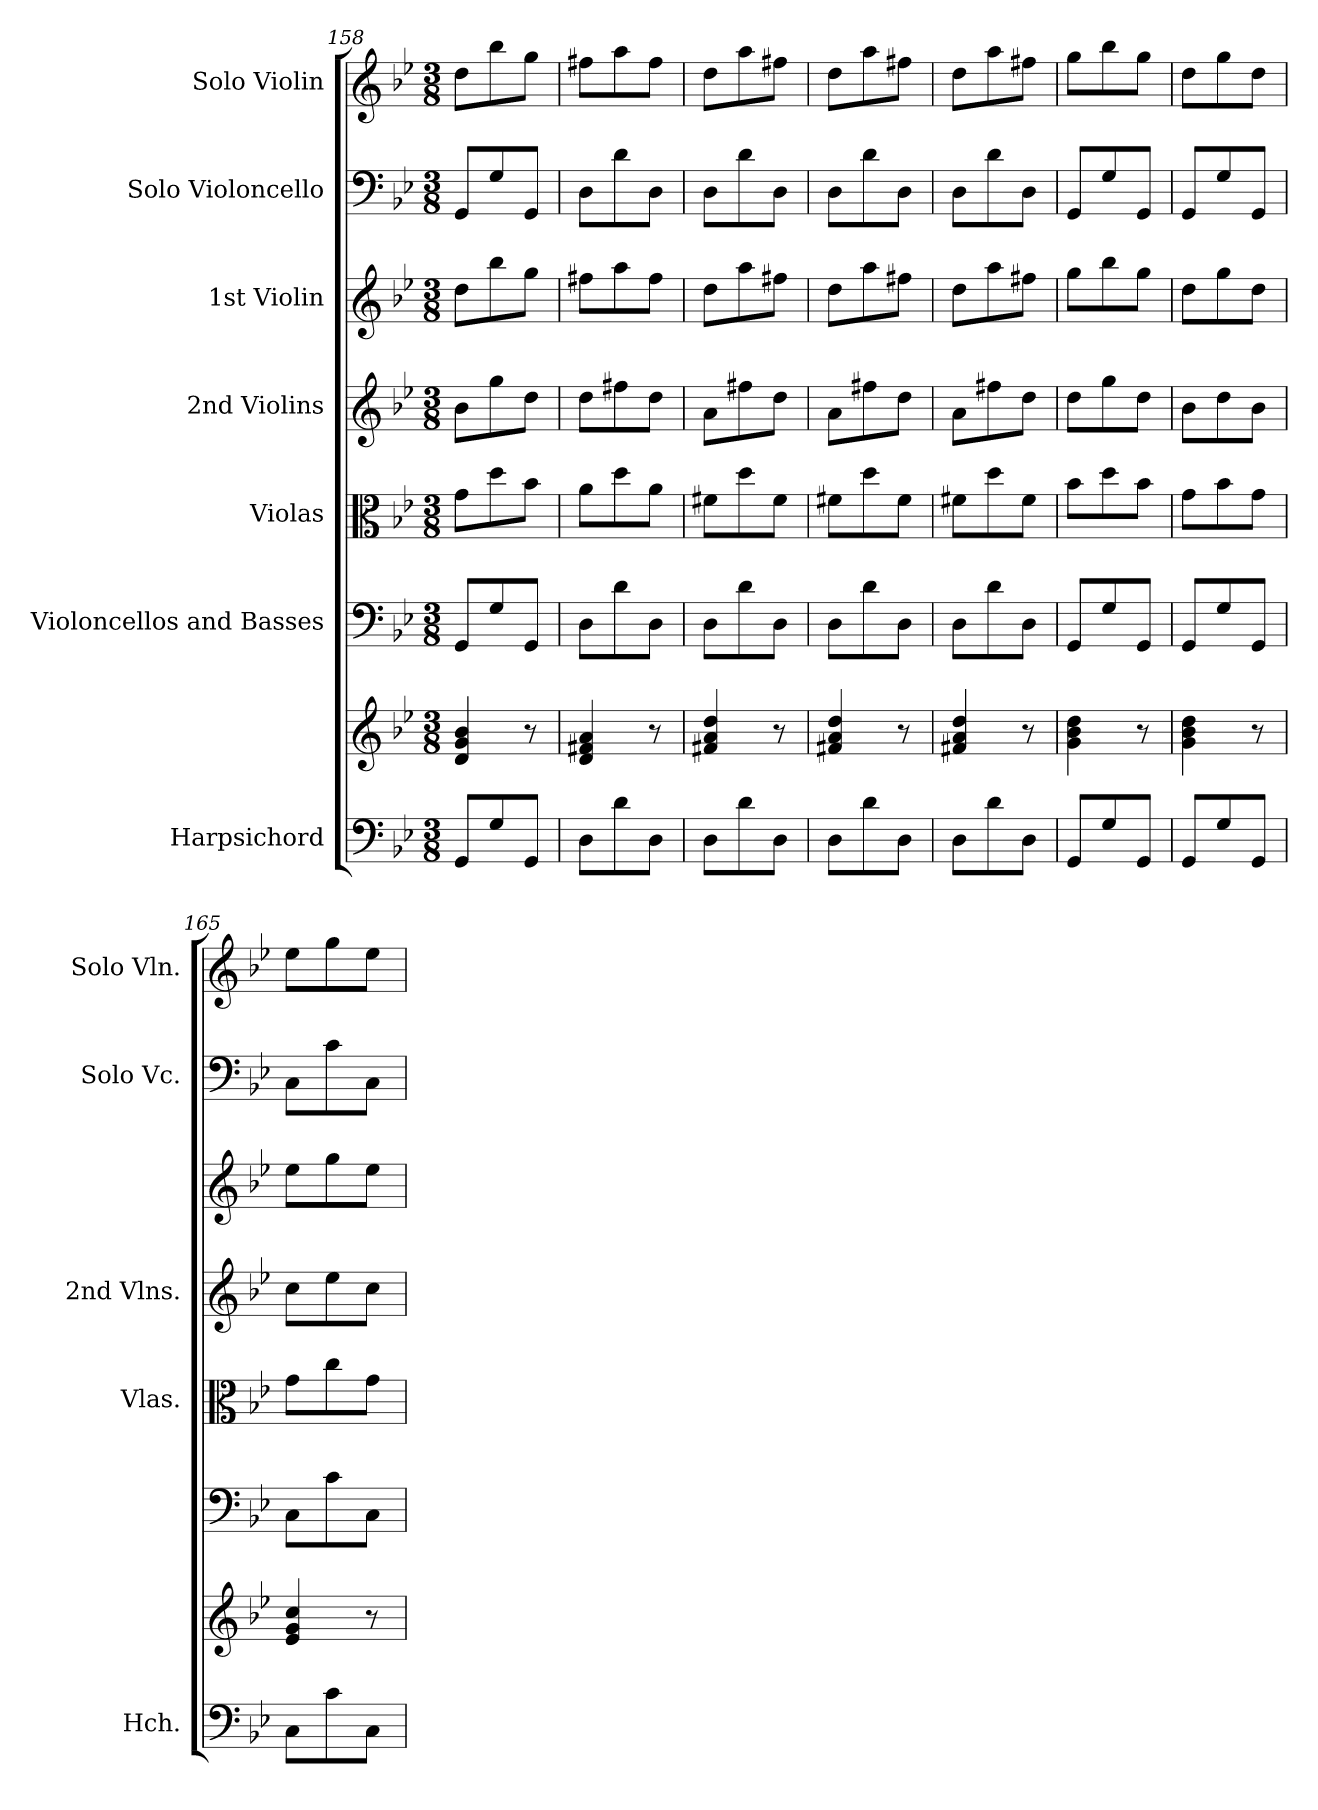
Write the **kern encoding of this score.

**kern	**kern	**kern	**kern	**kern	**kern	**kern	**kern
*part7	*part7	*part6	*part5	*part4	*part3	*part2	*part1
*staff8	*staff7	*staff6	*staff5	*staff4	*staff3	*staff2	*staff1
*I"Harpsichord	*	*I"Violoncellos and Basses	*I"Violas	*I"2nd Violins	*I"1st Violin	*I"Solo Violoncello	*I"Solo Violin
*I'Hch.	*	*	*I'Vlas.	*I'2nd Vlns.	*	*I'Solo Vc.	*I'Solo Vln.
!!LO:PB:g=z
*clefF4	*clefG2	*clefF4	*clefC3	*clefG2	*clefG2	*clefF4	*clefG2
*k[b-e-]	*k[b-e-]	*k[b-e-]	*k[b-e-]	*k[b-e-]	*k[b-e-]	*k[b-e-]	*k[b-e-]
*M3/8	*M3/8	*M3/8	*M3/8	*M3/8	*M3/8	*M3/8	*M3/8
=158	=158	=158	=158	=158	=158	=158	=158
8GG/L	4d/ 4g/ 4b-/	8GG/L	8g\L	8b-\L	8dd\L	8GG/L	8dd\L
8G/	.	8G/	8dd\	8gg\	8bb-\	8G/	8bb-\
8GG/J	8r	8GG/J	8b-\J	8dd\J	8gg\J	8GG/J	8gg\J
=159	=159	=159	=159	=159	=159	=159	=159
8D\L	4d/ 4f#X/ 4a/	8D\L	8a\L	8dd\L	8ff#X\L	8D\L	8ff#X\L
8d\	.	8d\	8dd\	8ff#X\	8aa\	8d\	8aa\
8D\J	8r	8D\J	8a\J	8dd\J	8ff#\J	8D\J	8ff#\J
=160	=160	=160	=160	=160	=160	=160	=160
8D\L	4f#X/ 4a/ 4dd/	8D\L	8f#X\L	8a\L	8dd\L	8D\L	8dd\L
8d\	.	8d\	8dd\	8ff#X\	8aa\	8d\	8aa\
8D\J	8r	8D\J	8f#\J	8dd\J	8ff#X\J	8D\J	8ff#X\J
=161	=161	=161	=161	=161	=161	=161	=161
8D\L	4f#X/ 4a/ 4dd/	8D\L	8f#X\L	8a\L	8dd\L	8D\L	8dd\L
8d\	.	8d\	8dd\	8ff#X\	8aa\	8d\	8aa\
8D\J	8r	8D\J	8f#\J	8dd\J	8ff#X\J	8D\J	8ff#X\J
=162	=162	=162	=162	=162	=162	=162	=162
8D\L	4f#X/ 4a/ 4dd/	8D\L	8f#X\L	8a\L	8dd\L	8D\L	8dd\L
8d\	.	8d\	8dd\	8ff#X\	8aa\	8d\	8aa\
8D\J	8r	8D\J	8f#\J	8dd\J	8ff#X\J	8D\J	8ff#X\J
=163	=163	=163	=163	=163	=163	=163	=163
8GG/L	4g\ 4b-\ 4dd\	8GG/L	8b-\L	8dd\L	8gg\L	8GG/L	8gg\L
8G/	.	8G/	8dd\	8gg\	8bb-\	8G/	8bb-\
8GG/J	8r	8GG/J	8b-\J	8dd\J	8gg\J	8GG/J	8gg\J
=164	=164	=164	=164	=164	=164	=164	=164
8GG/L	4g\ 4b-\ 4dd\	8GG/L	8g\L	8b-\L	8dd\L	8GG/L	8dd\L
8G/	.	8G/	8b-\	8dd\	8gg\	8G/	8gg\
8GG/J	8r	8GG/J	8g\J	8b-\J	8dd\J	8GG/J	8dd\J
=165	=165	=165	=165	=165	=165	=165	=165
8C\L	4e-/ 4g/ 4cc/	8C\L	8g\L	8cc\L	8ee-\L	8C\L	8ee-\L
8c\	.	8c\	8cc\	8ee-\	8gg\	8c\	8gg\
8C\J	8r	8C\J	8g\J	8cc\J	8ee-\J	8C\J	8ee-\J
=	=	=	=	=	=	=	=
*-	*-	*-	*-	*-	*-	*-	*-
